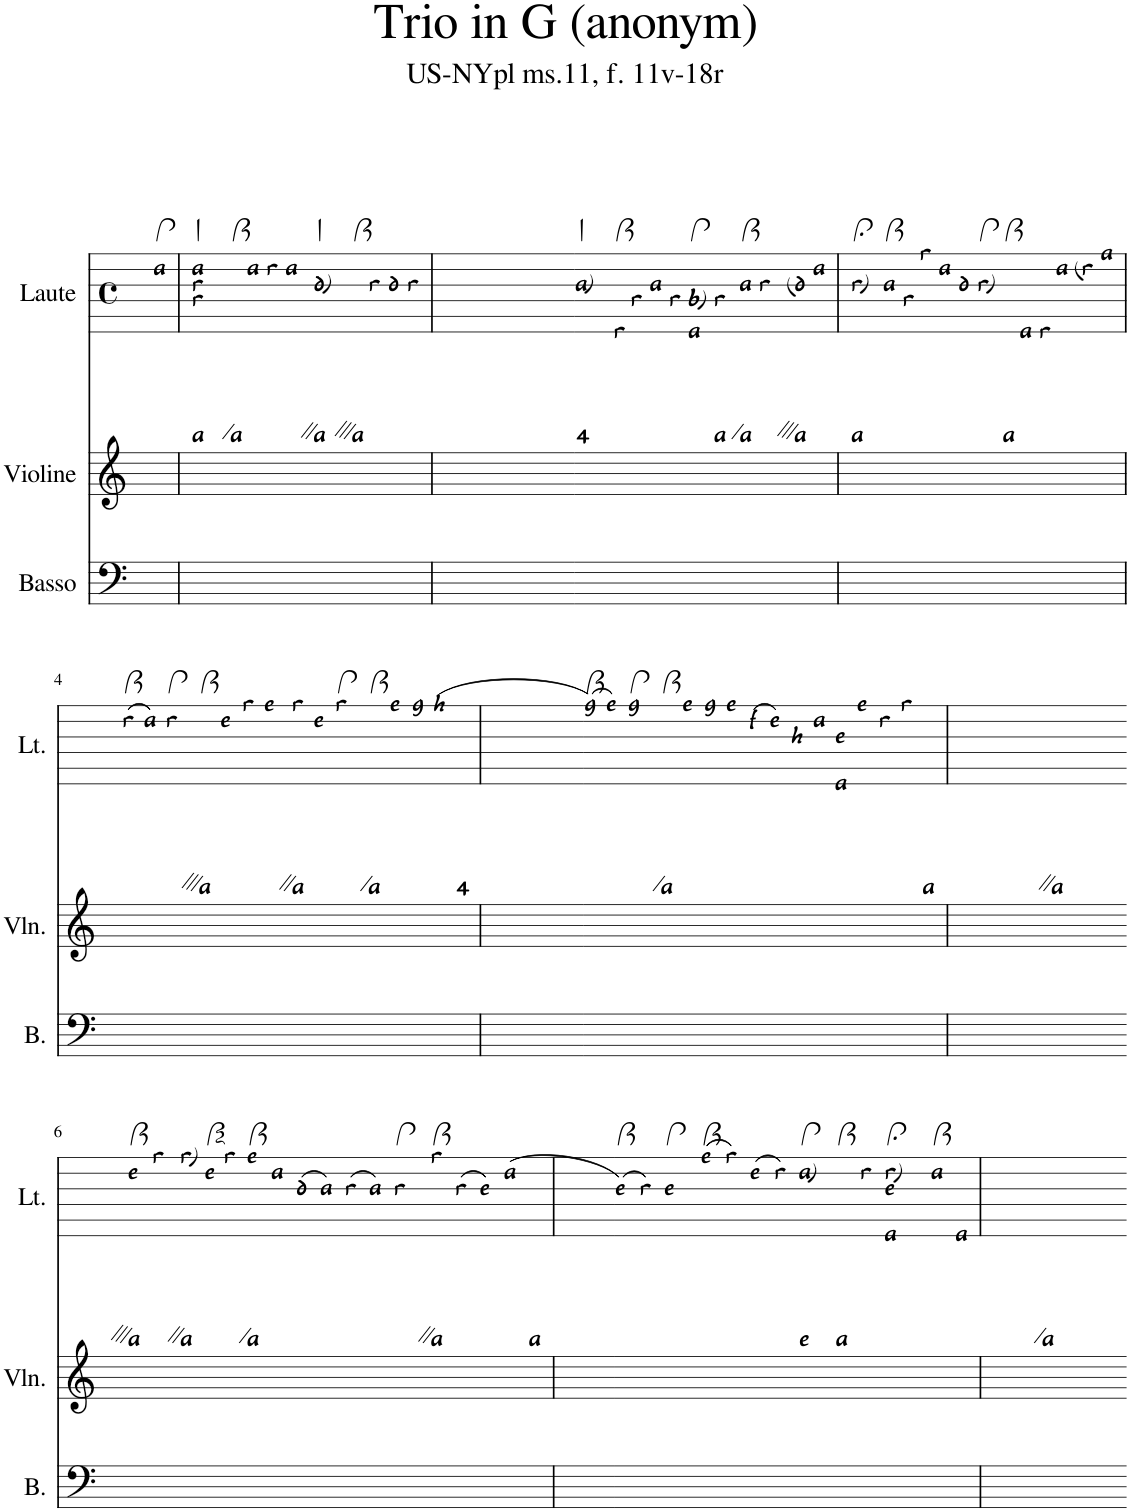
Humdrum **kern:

**kern	**kern	**kern
*part3	*part2	*part1
*staff3	*staff2	*staff1
*I"Basso	*I"Violine	*I"Laute
*I'B.	*I'Vln.	*I'Lt.
*	*	*stria6
*clefF4	*clefG2	*
*k[]	*k[]	*k[f#]
*	*	*M4/4
*	*	*met(c)
=	=	=
1r	1r	8d
.	.	2..ryy
=1	=1	=1
*	*	*^
*	*	*	*^
1r	1r	4GG 4G 4B 4d	1ryy	1..ryy
.	.	16FF#LL	.	.
.	.	16dJ	.	.
.	.	16eL	.	.
.	.	16dJJ	.	.
.	.	4EE 4c	.	.
.	.	16DDLL	.	.
.	.	16BJ	.	.
.	.	16cL	.	.
.	.	16BJJ	.	.
1..ryy	1..ryy	1..ryy	4r	.
.	.	.	2r	.
.	.	.	1ryy	4r
.	.	.	.	4r
.	.	.	.	2r
*	*	*v	*v	*v
=2	=2	=2
1r	1r	4CC 4A
.	.	16BBLL
.	.	16GJ
.	.	16AL
.	.	16GJJ
.	.	8AA\ 8F#\L
.	.	8GG\ 8G\J
.	.	16FF#\ 16A\LL
.	.	16BJ
.	.	16DD\ 16c\L
.	.	16dJJ
=3	=3	=3
1r	1r	8.GG\ 8.B\L
.	.	16AJk
.	.	16GLL
.	.	16gJ
.	.	16dL
.	.	16cJJ
.	.	8BL
.	.	16GGL
.	.	16AAJJ
.	.	16BBLL
.	.	16dJ
.	.	16eL
.	.	16fJJ
!!LO:LB:g=z
=4	=4	=4
*	*	*^
1r	1r	(16eLL	1ryy
.	.	16dJ)	.
.	.	8eJ	.
.	.	16DDLL	.
.	.	16f#J	.
.	.	16gL	.
.	.	16aJJ	.
.	.	16EE\ 16g\LL	.
.	.	16f#J	.
.	.	8gJ	.
.	.	16FF#LL	.
.	.	16aJ	.
.	.	16bL	.
.	.	(16ccJJ	.
1ryy	1ryy	1ryy	16CC
.	.	.	16r
.	.	.	8r
.	.	.	4r
.	.	.	2r
=5	=5	=5	=5
1r	1r	(16bLL)	1ryy
.	.	16aJ)	.
.	.	8bJ	.
.	.	16FF#LL	.
.	.	16aJ	.
.	.	16bL	.
.	.	16aJJ	.
.	.	(16gLL	.
.	.	16f#J)	.
.	.	16eL	.
.	.	16dJJ	.
.	.	16AA\ 16c#\LL	.
.	.	16aJ	.
.	.	16eL	.
.	.	16gJJ	.
1ryy	1ryy	1ryy	16GG
.	.	.	16r
.	.	.	8r
.	.	.	4r
.	.	.	16EE
.	.	.	16r
.	.	.	8r
.	.	.	4r
!!LO:LB:g=z	!!
=6	=6	=6	=6
1r	1r	16DD\ 16f#\LL	1ryy
.	.	16gJ	.
.	.	16EE\ 16g\L	.
.	.	32f#L	.
.	.	32gJJJ	.
.	.	16FF#\ 16a\LL	.
.	.	16dJ	.
.	.	(16cL	.
.	.	16AJJ)	.
.	.	(16BLL	.
.	.	16AJ)	.
.	.	8BJ	.
.	.	16EE\ 16g\LL	.
.	.	(16BJ	.
.	.	16c#L)	.
.	.	(16dJJ	.
2ryy	2ryy	2ryy	16GG
.	.	.	16r
.	.	.	8r
.	.	.	4r
=7	=7	=7	=7
1r	1r	(16c#LL)	1ryy
.	.	16BJ)	.
.	.	8c#J	.
.	.	(16aLL	.
.	.	16gJ)	.
.	.	(16f#L	.
.	.	16eJJ)	.
.	.	8BB\ 8d\L	.
.	.	16GGL	.
.	.	16eJJ	.
.	.	8.AA\ 8.c#\ 8.e\L	.
.	.	16dJk	.
1ryy	1ryy	1ryy	16AA
.	.	.	16r
.	.	.	8r
.	.	.	16FF#
.	.	.	16r
.	.	.	8r
.	.	.	2r
*	*	*v	*v
=	=	=
*-	*-	*-
